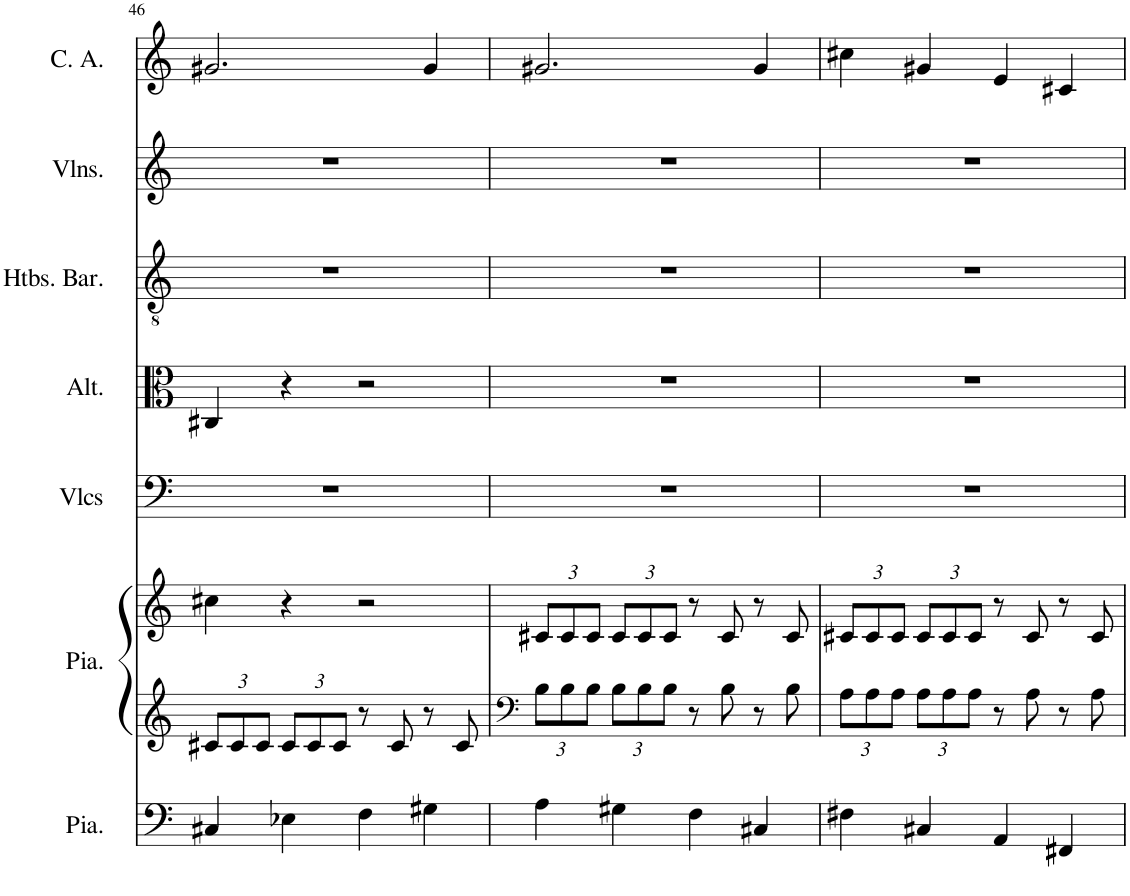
**kern	**kern	**kern	**kern	**kern	**kern	**kern	**kern
*part7	*part6	*part6	*part5	*part4	*part3	*part2	*part1
*staff8	*staff7	*staff6	*staff5	*staff4	*staff3	*staff2	*staff1
*I"Piano, Pedals	*I"Piano, Organ	*	*I"Violoncelles, Bass	*I"Altos, Tenor	*I"Hautbois Baryton, Alto	*I"Violons, Soprano	*I"Cor anglais, Baritone solo
*I'Pia.	*I'Pia.	*	*I'Vlcs	*I'Alt.	*I'Htbs. Bar.	*I'Vlns.	*I'C. A.
!!LO:PB:g=z
*clefF4	*clefG2	*clefG2	*clefF4	*clefC3	*clefGv2	*clefG2	*clefG2
*	*	*	*	*	*	*	*Trd4c7
*k[]	*k[]	*k[]	*k[]	*k[]	*k[]	*k[]	*k[]
*M4/4	*M4/4	*M4/4	*M4/4	*M4/4	*M4/4	*M4/4	*M4/4
*	*Xbrackettup	*	*	*	*	*	*
=46	=46	=46	=46	=46	=46	=46	=46
4C#X/	12c#X/L	4cc#X\	1r	4C#X/	1r	1r	2.g#X/
.	12c#/	.	.	.	.	.	.
.	12c#/J	.	.	.	.	.	.
4E-X\	12c#/L	4r	.	4r	.	.	.
.	12c#/	.	.	.	.	.	.
.	12c#/J	.	.	.	.	.	.
4F\	8r	2r	.	2r	.	.	.
.	8c#/	.	.	.	.	.	.
4G#X\	8r	.	.	.	.	.	4g#/
.	8c#/	.	.	.	.	.	.
=47	=47	=47	=47	=47	=47	=47	=47
*	*clefF4	*	*	*	*	*	*
*	*	*Xbrackettup	*	*	*	*	*
4A\	12B\L	12c#X/L	1r	1r	1r	1r	2.g#X/
.	12B\	12c#/	.	.	.	.	.
.	12B\J	12c#/J	.	.	.	.	.
4G#X\	12B\L	12c#/L	.	.	.	.	.
.	12B\	12c#/	.	.	.	.	.
.	12B\J	12c#/J	.	.	.	.	.
4F\	8r	8r	.	.	.	.	.
.	8B\	8c#/	.	.	.	.	.
4C#X/	8r	8r	.	.	.	.	4g#/
.	8B\	8c#/	.	.	.	.	.
=48	=48	=48	=48	=48	=48	=48	=48
4F#X\	12A\L	12c#X/L	1r	1r	1r	1r	4cc#X\
.	12A\	12c#/	.	.	.	.	.
.	12A\J	12c#/J	.	.	.	.	.
4C#X/	12A\L	12c#/L	.	.	.	.	4g#X/
.	12A\	12c#/	.	.	.	.	.
.	12A\J	12c#/J	.	.	.	.	.
4AA/	8r	8r	.	.	.	.	4e/
.	8A\	8c#/	.	.	.	.	.
4FF#X/	8r	8r	.	.	.	.	4c#X/
.	8A\	8c#/	.	.	.	.	.
=	=	=	=	=	=	=	=
*-	*-	*-	*-	*-	*-	*-	*-
